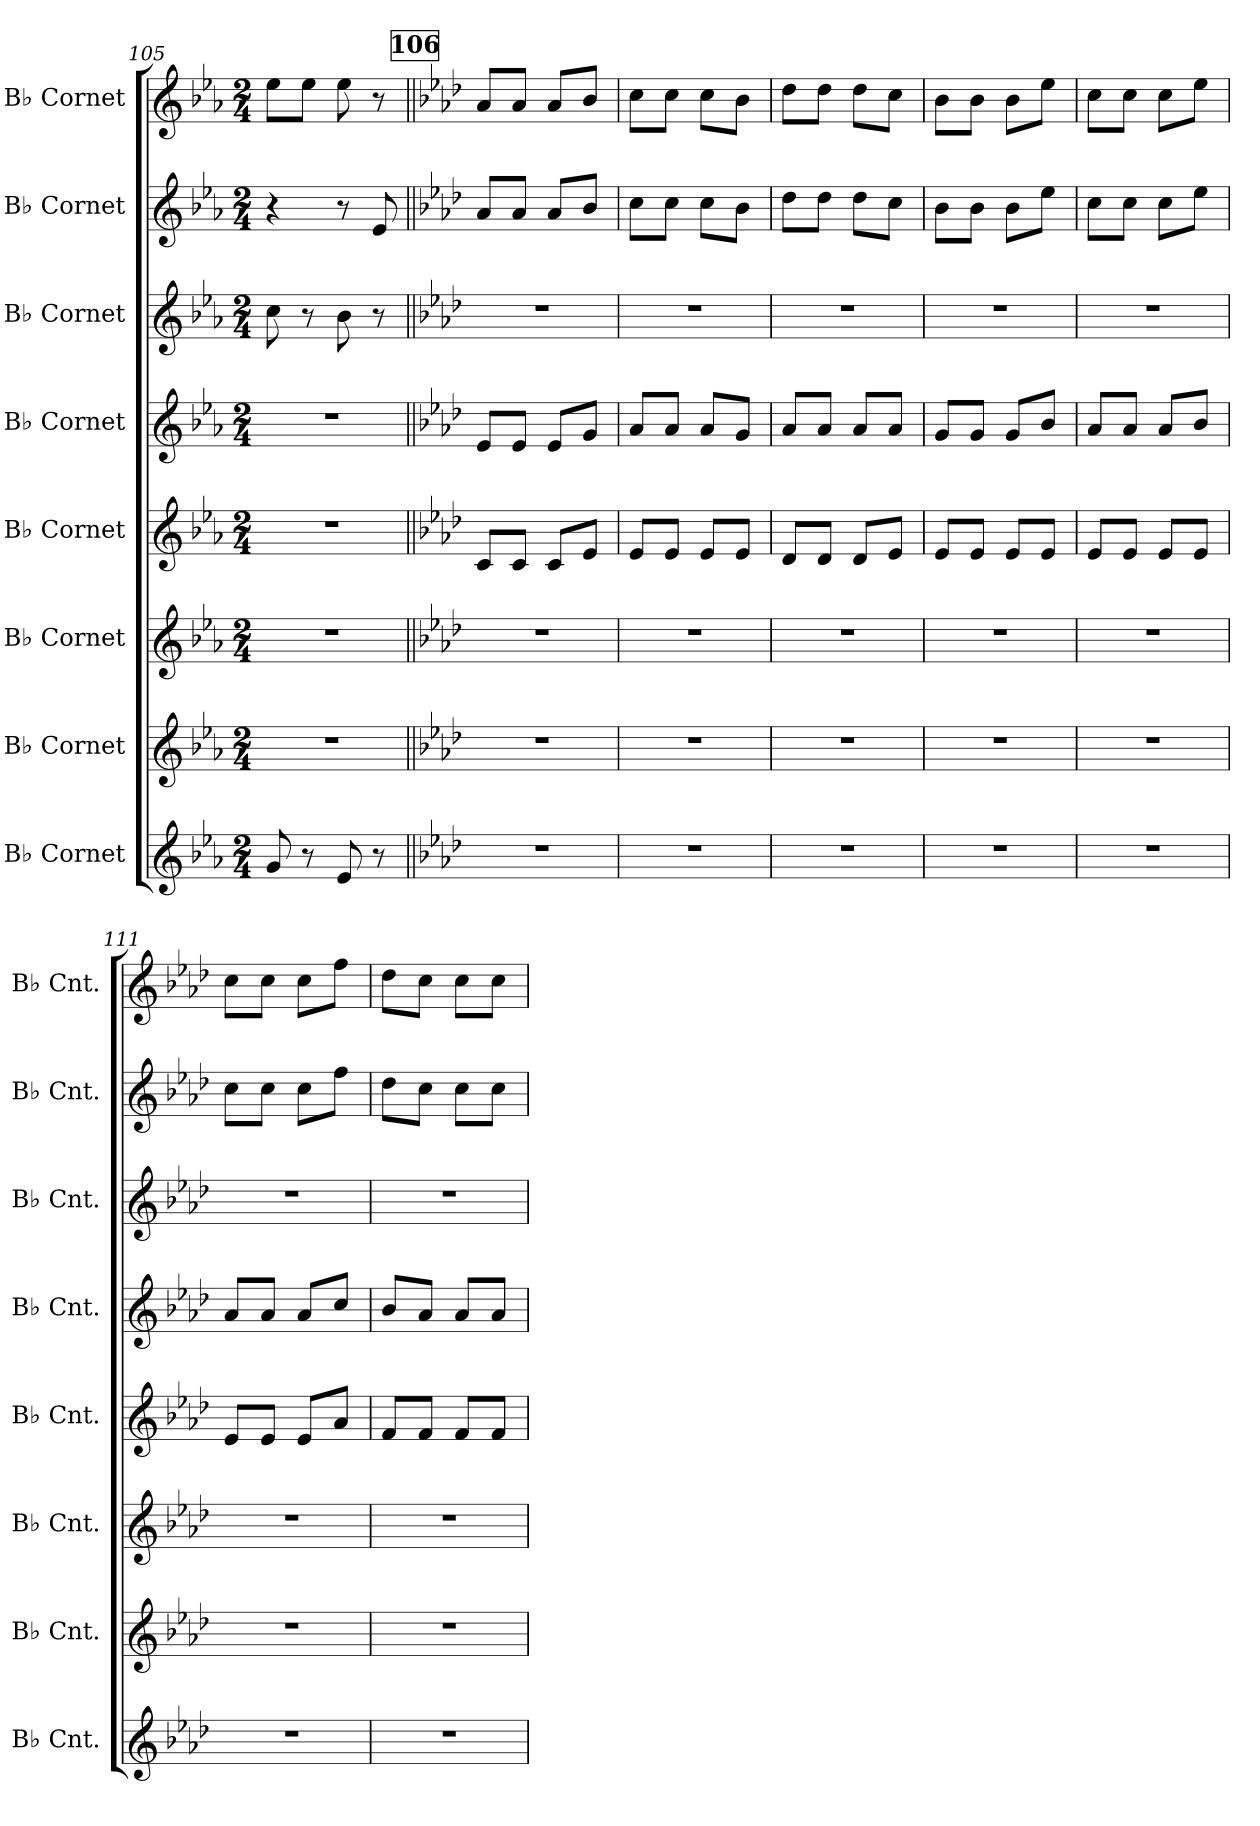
**kern	**kern	**kern	**kern	**kern	**kern	**kern	**kern
*part8	*part7	*part6	*part5	*part4	*part3	*part2	*part1
*staff8	*staff7	*staff6	*staff5	*staff4	*staff3	*staff2	*staff1
*I"B♭ Cornet	*I"B♭ Cornet	*I"B♭ Cornet	*I"B♭ Cornet	*I"B♭ Cornet	*I"B♭ Cornet	*I"B♭ Cornet	*I"B♭ Cornet
*I'B♭ Cnt.	*I'B♭ Cnt.	*I'B♭ Cnt.	*I'B♭ Cnt.	*I'B♭ Cnt.	*I'B♭ Cnt.	*I'B♭ Cnt.	*I'B♭ Cnt.
*clefG2	*clefG2	*clefG2	*clefG2	*clefG2	*clefG2	*clefG2	*clefG2
*ITrd1c2	*ITrd1c2	*ITrd1c2	*ITrd1c2	*ITrd1c2	*ITrd1c2	*ITrd1c2	*ITrd1c2
*k[b-e-a-d-g-]	*k[b-e-a-d-g-]	*k[b-e-a-d-g-]	*k[b-e-a-d-g-]	*k[b-e-a-d-g-]	*k[b-e-a-d-g-]	*k[b-e-a-d-g-]	*k[b-e-a-d-g-]
*M2/4	*M2/4	*M2/4	*M2/4	*M2/4	*M2/4	*M2/4	*M2/4
=105	=105	=105	=105	=105	=105	=105	=105
8f/	2r	2r	2r	2r	8b-\	4r	8dd-\L
8r	.	.	.	.	8r	.	8dd-\J
8d-/	.	.	.	.	8a-\	8r	8dd-\
8r	.	.	.	.	8r	8d-/	8r
!!LO:PB:g=z
!!LO:REH:place=s1:a:B:fs=14:t=106
=106||	=106||	=106||	=106||	=106||	=106||	=106||	=106||
*k[b-e-a-d-g-c-]	*k[b-e-a-d-g-c-]	*k[b-e-a-d-g-c-]	*k[b-e-a-d-g-c-]	*k[b-e-a-d-g-c-]	*k[b-e-a-d-g-c-]	*k[b-e-a-d-g-c-]	*k[b-e-a-d-g-c-]
2r	2r	2r	8B-/L	8d-/L	2r	8g-/L	8g-/L
.	.	.	8B-/J	8d-/J	.	8g-/J	8g-/J
.	.	.	8B-/L	8d-/L	.	8g-/L	8g-/L
.	.	.	8d-/J	8f/J	.	8a-/J	8a-/J
=107	=107	=107	=107	=107	=107	=107	=107
2r	2r	2r	8d-/L	8g-/L	2r	8b-\L	8b-\L
.	.	.	8d-/J	8g-/J	.	8b-\J	8b-\J
.	.	.	8d-/L	8g-/L	.	8b-\L	8b-\L
.	.	.	8d-/J	8f/J	.	8a-\J	8a-\J
=108	=108	=108	=108	=108	=108	=108	=108
2r	2r	2r	8c-/L	8g-/L	2r	8cc-\L	8cc-\L
.	.	.	8c-/J	8g-/J	.	8cc-\J	8cc-\J
.	.	.	8c-/L	8g-/L	.	8cc-\L	8cc-\L
.	.	.	8d-/J	8g-/J	.	8b-\J	8b-\J
=109	=109	=109	=109	=109	=109	=109	=109
2r	2r	2r	8d-/L	8f/L	2r	8a-\L	8a-\L
.	.	.	8d-/J	8f/J	.	8a-\J	8a-\J
.	.	.	8d-/L	8f/L	.	8a-\L	8a-\L
.	.	.	8d-/J	8a-/J	.	8dd-\J	8dd-\J
=110	=110	=110	=110	=110	=110	=110	=110
2r	2r	2r	8d-/L	8g-/L	2r	8b-\L	8b-\L
.	.	.	8d-/J	8g-/J	.	8b-\J	8b-\J
.	.	.	8d-/L	8g-/L	.	8b-\L	8b-\L
.	.	.	8d-/J	8a-/J	.	8dd-\J	8dd-\J
=111	=111	=111	=111	=111	=111	=111	=111
2r	2r	2r	8d-/L	8g-/L	2r	8b-\L	8b-\L
.	.	.	8d-/J	8g-/J	.	8b-\J	8b-\J
.	.	.	8d-/L	8g-/L	.	8b-\L	8b-\L
.	.	.	8g-/J	8b-/J	.	8ee-\J	8ee-\J
=112	=112	=112	=112	=112	=112	=112	=112
2r	2r	2r	8e-/L	8a-/L	2r	8cc-\L	8cc-\L
.	.	.	8e-/J	8g-/J	.	8b-\J	8b-\J
.	.	.	8e-/L	8g-/L	.	8b-\L	8b-\L
.	.	.	8e-/J	8g-/J	.	8b-\J	8b-\J
=	=	=	=	=	=	=	=
*-	*-	*-	*-	*-	*-	*-	*-
